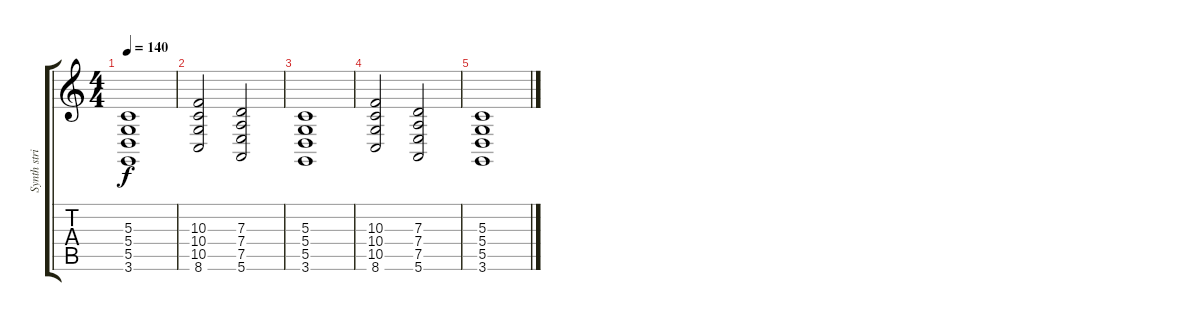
\track ("Synth strings" "Synth stri") {instrument synthstrings1}
\staff {score tabs}
\tuning (E4 B3 G3 D3 A2 E2) {hide}
\ts (4 4)
\tempo 140
\clef g2
\ks c
(5.3 5.4 5.5 3.6).1{dy f} |
(10.3 10.4 10.5 8.6).2 (7.3 7.4 7.5 5.6).2 |
(5.3 5.4 5.5 3.6).1 |
(10.3 10.4 10.5 8.6).2 (7.3 7.4 7.5 5.6).2 |
(5.3 5.4 5.5 3.6).1
